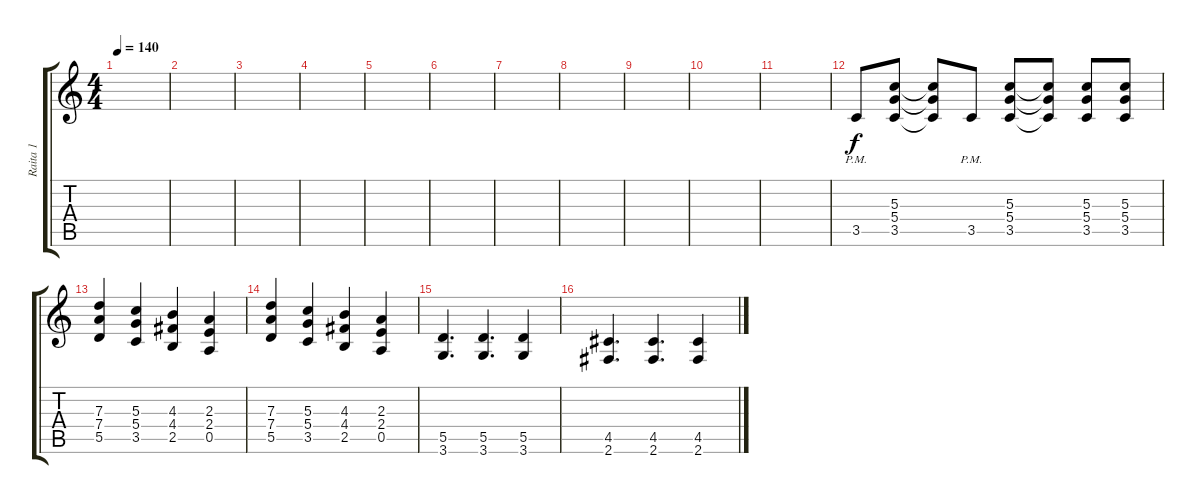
\track ("Raita 1" "Raita 1") {instrument distortionguitar}
\staff {score tabs}
\tuning (E4 B3 G3 D3 A2 E2) {hide}
\ts (4 4)
\tempo 140
\clef g2
\ks c
|
|
|
|
|
|
|
|
|
|
|
3.5{pm}.8 (5.3 5.4 3.5).8 (5.3{t} 5.4{t} 3.5{t}).8 3.5{pm}.8 (5.3 5.4 3.5).8 (5.3{t} 5.4{t} 3.5{t}).8 (5.3 5.4 3.5).8 (5.3 5.4 3.5).8 |
(7.3 7.4 5.5).4 (5.3 5.4 3.5).4 (4.3 4.4 2.5).4 (2.3 2.4 0.5).4 |
(7.3 7.4 5.5).4 (5.3 5.4 3.5).4 (4.3 4.4 2.5).4 (2.3 2.4 0.5).4 |
(5.5 3.6).4{d} (5.5 3.6).4{d} (5.5 3.6).4 |
(4.5 2.6).4{d} (4.5 2.6).4{d} (4.5 2.6).4
